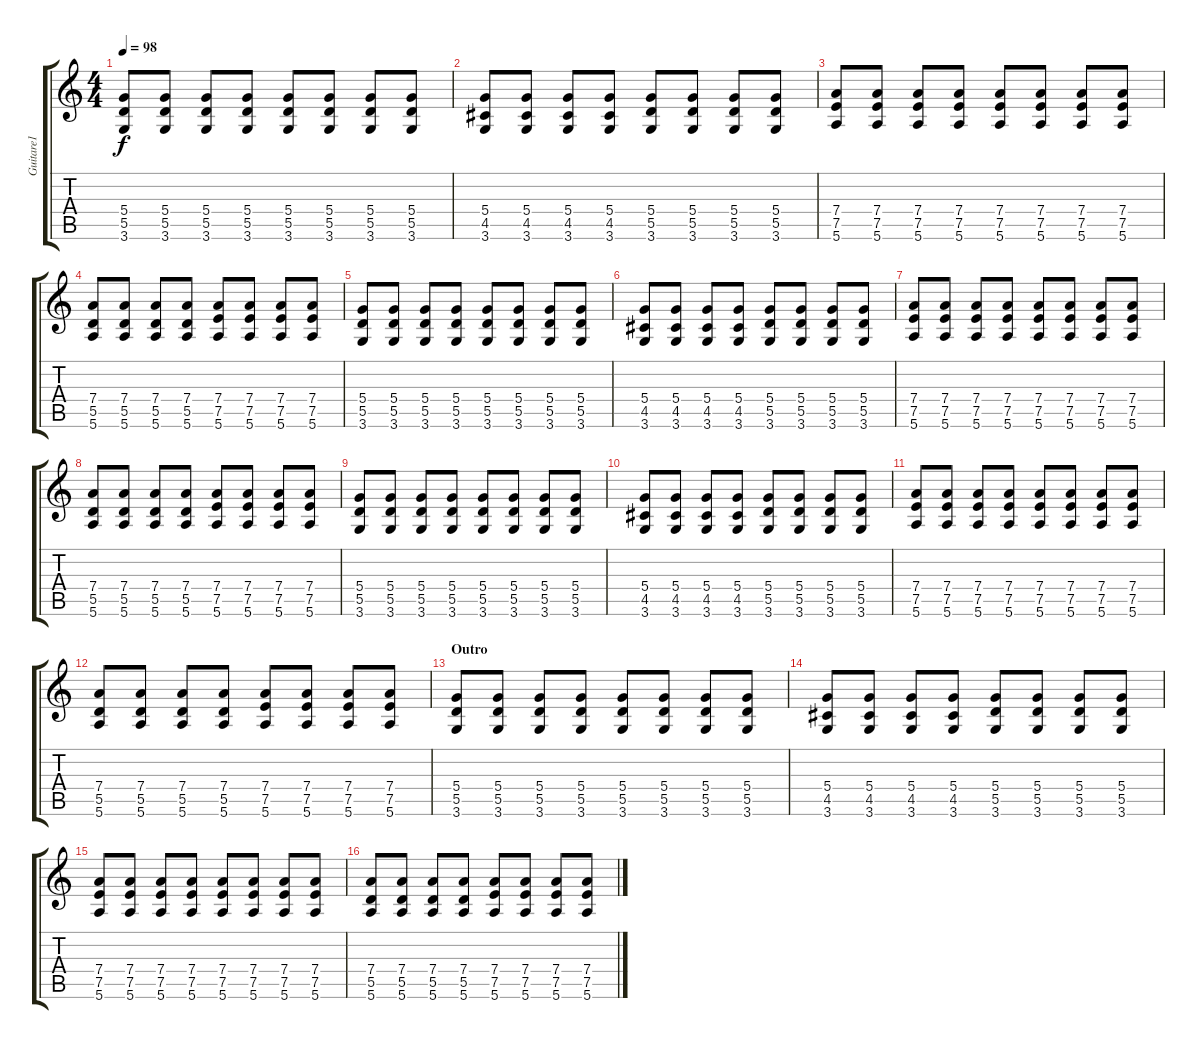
\track ("Guitare1" "Guitare1") {instrument electricguitarclean}
\staff {score tabs}
\tuning (E4 B3 G3 D3 A2 E2) {hide}
\ts (4 4)
\tempo 98
\clef g2
\ks c
(5.4 5.5 3.6).8{dy f} (5.4 5.5 3.6).8 (5.4 5.5 3.6).8 (5.4 5.5 3.6).8 (5.4 5.5 3.6).8 (5.4 5.5 3.6).8 (5.4 5.5 3.6).8 (5.4 5.5 3.6).8 |
(5.4 4.5 3.6).8 (5.4 4.5 3.6).8 (5.4 4.5 3.6).8 (5.4 4.5 3.6).8 (5.4 5.5 3.6).8 (5.4 5.5 3.6).8 (5.4 5.5 3.6).8 (5.4 5.5 3.6).8 |
(7.4 7.5 5.6).8 (7.4 7.5 5.6).8 (7.4 7.5 5.6).8 (7.4 7.5 5.6).8 (7.4 7.5 5.6).8 (7.4 7.5 5.6).8 (7.4 7.5 5.6).8 (7.4 7.5 5.6).8 |
(7.4 5.5 5.6).8 (7.4 5.5 5.6).8 (7.4 5.5 5.6).8 (7.4 5.5 5.6).8 (7.4 7.5 5.6).8 (7.4 7.5 5.6).8 (7.4 7.5 5.6).8 (7.4 7.5 5.6).8 |
(5.4 5.5 3.6).8 (5.4 5.5 3.6).8 (5.4 5.5 3.6).8 (5.4 5.5 3.6).8 (5.4 5.5 3.6).8 (5.4 5.5 3.6).8 (5.4 5.5 3.6).8 (5.4 5.5 3.6).8 |
(5.4 4.5 3.6).8 (5.4 4.5 3.6).8 (5.4 4.5 3.6).8 (5.4 4.5 3.6).8 (5.4 5.5 3.6).8 (5.4 5.5 3.6).8 (5.4 5.5 3.6).8 (5.4 5.5 3.6).8 |
(7.4 7.5 5.6).8 (7.4 7.5 5.6).8 (7.4 7.5 5.6).8 (7.4 7.5 5.6).8 (7.4 7.5 5.6).8 (7.4 7.5 5.6).8 (7.4 7.5 5.6).8 (7.4 7.5 5.6).8 |
(7.4 5.5 5.6).8 (7.4 5.5 5.6).8 (7.4 5.5 5.6).8 (7.4 5.5 5.6).8 (7.4 7.5 5.6).8 (7.4 7.5 5.6).8 (7.4 7.5 5.6).8 (7.4 7.5 5.6).8 |
(5.4 5.5 3.6).8 (5.4 5.5 3.6).8 (5.4 5.5 3.6).8 (5.4 5.5 3.6).8 (5.4 5.5 3.6).8 (5.4 5.5 3.6).8 (5.4 5.5 3.6).8 (5.4 5.5 3.6).8 |
(5.4 4.5 3.6).8 (5.4 4.5 3.6).8 (5.4 4.5 3.6).8 (5.4 4.5 3.6).8 (5.4 5.5 3.6).8 (5.4 5.5 3.6).8 (5.4 5.5 3.6).8 (5.4 5.5 3.6).8 |
(7.4 7.5 5.6).8 (7.4 7.5 5.6).8 (7.4 7.5 5.6).8 (7.4 7.5 5.6).8 (7.4 7.5 5.6).8 (7.4 7.5 5.6).8 (7.4 7.5 5.6).8 (7.4 7.5 5.6).8 |
(7.4 5.5 5.6).8 (7.4 5.5 5.6).8 (7.4 5.5 5.6).8 (7.4 5.5 5.6).8 (7.4 7.5 5.6).8 (7.4 7.5 5.6).8 (7.4 7.5 5.6).8 (7.4 7.5 5.6).8 |
\section ("" "Outro")
(5.4 5.5 3.6).8 (5.4 5.5 3.6).8 (5.4 5.5 3.6).8 (5.4 5.5 3.6).8 (5.4 5.5 3.6).8 (5.4 5.5 3.6).8 (5.4 5.5 3.6).8 (5.4 5.5 3.6).8 |
(5.4 4.5 3.6).8 (5.4 4.5 3.6).8 (5.4 4.5 3.6).8 (5.4 4.5 3.6).8 (5.4 5.5 3.6).8 (5.4 5.5 3.6).8 (5.4 5.5 3.6).8 (5.4 5.5 3.6).8 |
(7.4 7.5 5.6).8 (7.4 7.5 5.6).8 (7.4 7.5 5.6).8 (7.4 7.5 5.6).8 (7.4 7.5 5.6).8 (7.4 7.5 5.6).8 (7.4 7.5 5.6).8 (7.4 7.5 5.6).8 |
(7.4 5.5 5.6).8 (7.4 5.5 5.6).8 (7.4 5.5 5.6).8 (7.4 5.5 5.6).8 (7.4 7.5 5.6).8 (7.4 7.5 5.6).8 (7.4 7.5 5.6).8 (7.4 7.5 5.6).8
